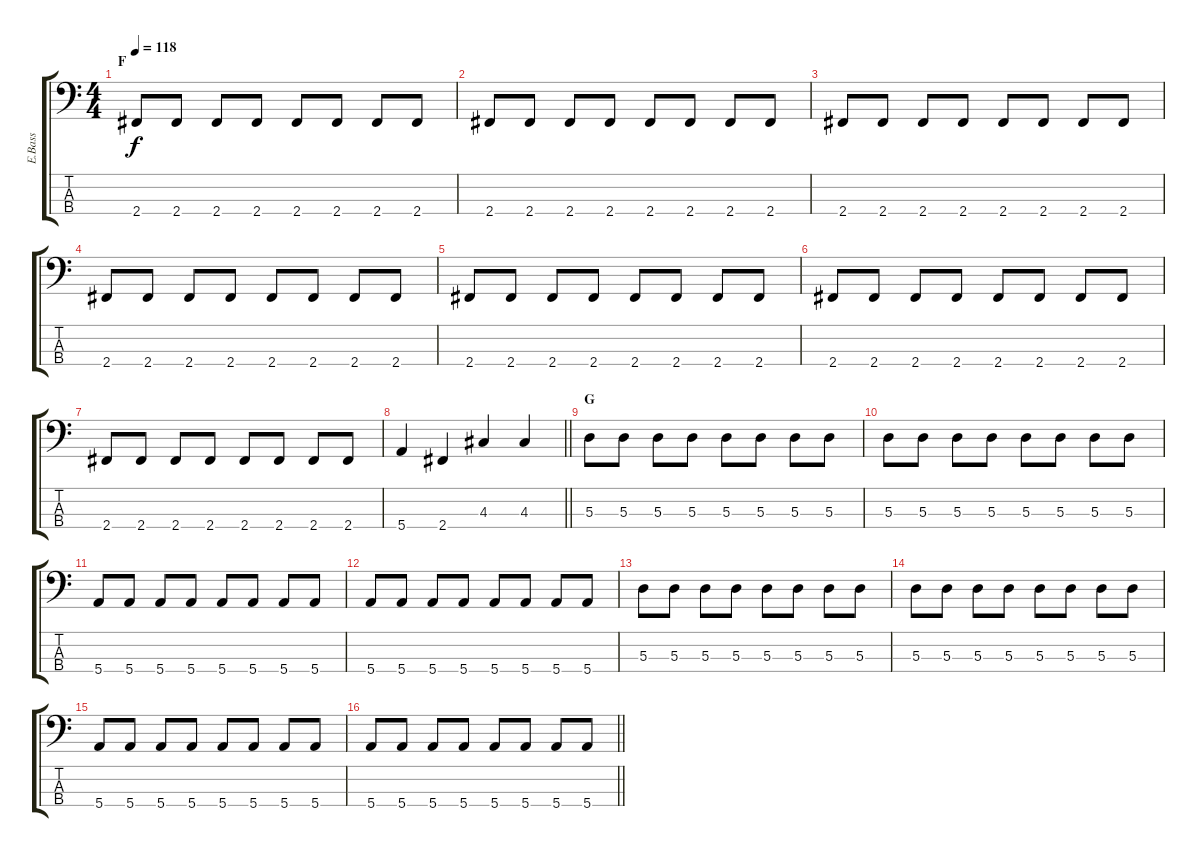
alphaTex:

\track ("E.Bass" "E.Bass") {instrument electricbassfinger}
\staff {score tabs}
\tuning (G2 D2 A1 E1) {hide}
\ts (4 4)
\section ("" "F")
\tempo 118
\clef f4
\ks c
2.4.8{dy f} 2.4.8 2.4.8 2.4.8 2.4.8 2.4.8 2.4.8 2.4.8 |
2.4.8 2.4.8 2.4.8 2.4.8 2.4.8 2.4.8 2.4.8 2.4.8 |
2.4.8 2.4.8 2.4.8 2.4.8 2.4.8 2.4.8 2.4.8 2.4.8 |
2.4.8 2.4.8 2.4.8 2.4.8 2.4.8 2.4.8 2.4.8 2.4.8 |
2.4.8 2.4.8 2.4.8 2.4.8 2.4.8 2.4.8 2.4.8 2.4.8 |
2.4.8 2.4.8 2.4.8 2.4.8 2.4.8 2.4.8 2.4.8 2.4.8 |
2.4.8 2.4.8 2.4.8 2.4.8 2.4.8 2.4.8 2.4.8 2.4.8 |
\barLineRight lightlight
5.4.4 2.4.4 4.3.4 4.3.4 |
\section ("" "G")
5.3.8 5.3.8 5.3.8 5.3.8 5.3.8 5.3.8 5.3.8 5.3.8 |
5.3.8 5.3.8 5.3.8 5.3.8 5.3.8 5.3.8 5.3.8 5.3.8 |
5.4.8 5.4.8 5.4.8 5.4.8 5.4.8 5.4.8 5.4.8 5.4.8 |
5.4.8 5.4.8 5.4.8 5.4.8 5.4.8 5.4.8 5.4.8 5.4.8 |
5.3.8 5.3.8 5.3.8 5.3.8 5.3.8 5.3.8 5.3.8 5.3.8 |
5.3.8 5.3.8 5.3.8 5.3.8 5.3.8 5.3.8 5.3.8 5.3.8 |
5.4.8 5.4.8 5.4.8 5.4.8 5.4.8 5.4.8 5.4.8 5.4.8 |
\barLineRight lightlight
5.4.8 5.4.8 5.4.8 5.4.8 5.4.8 5.4.8 5.4.8 5.4.8
